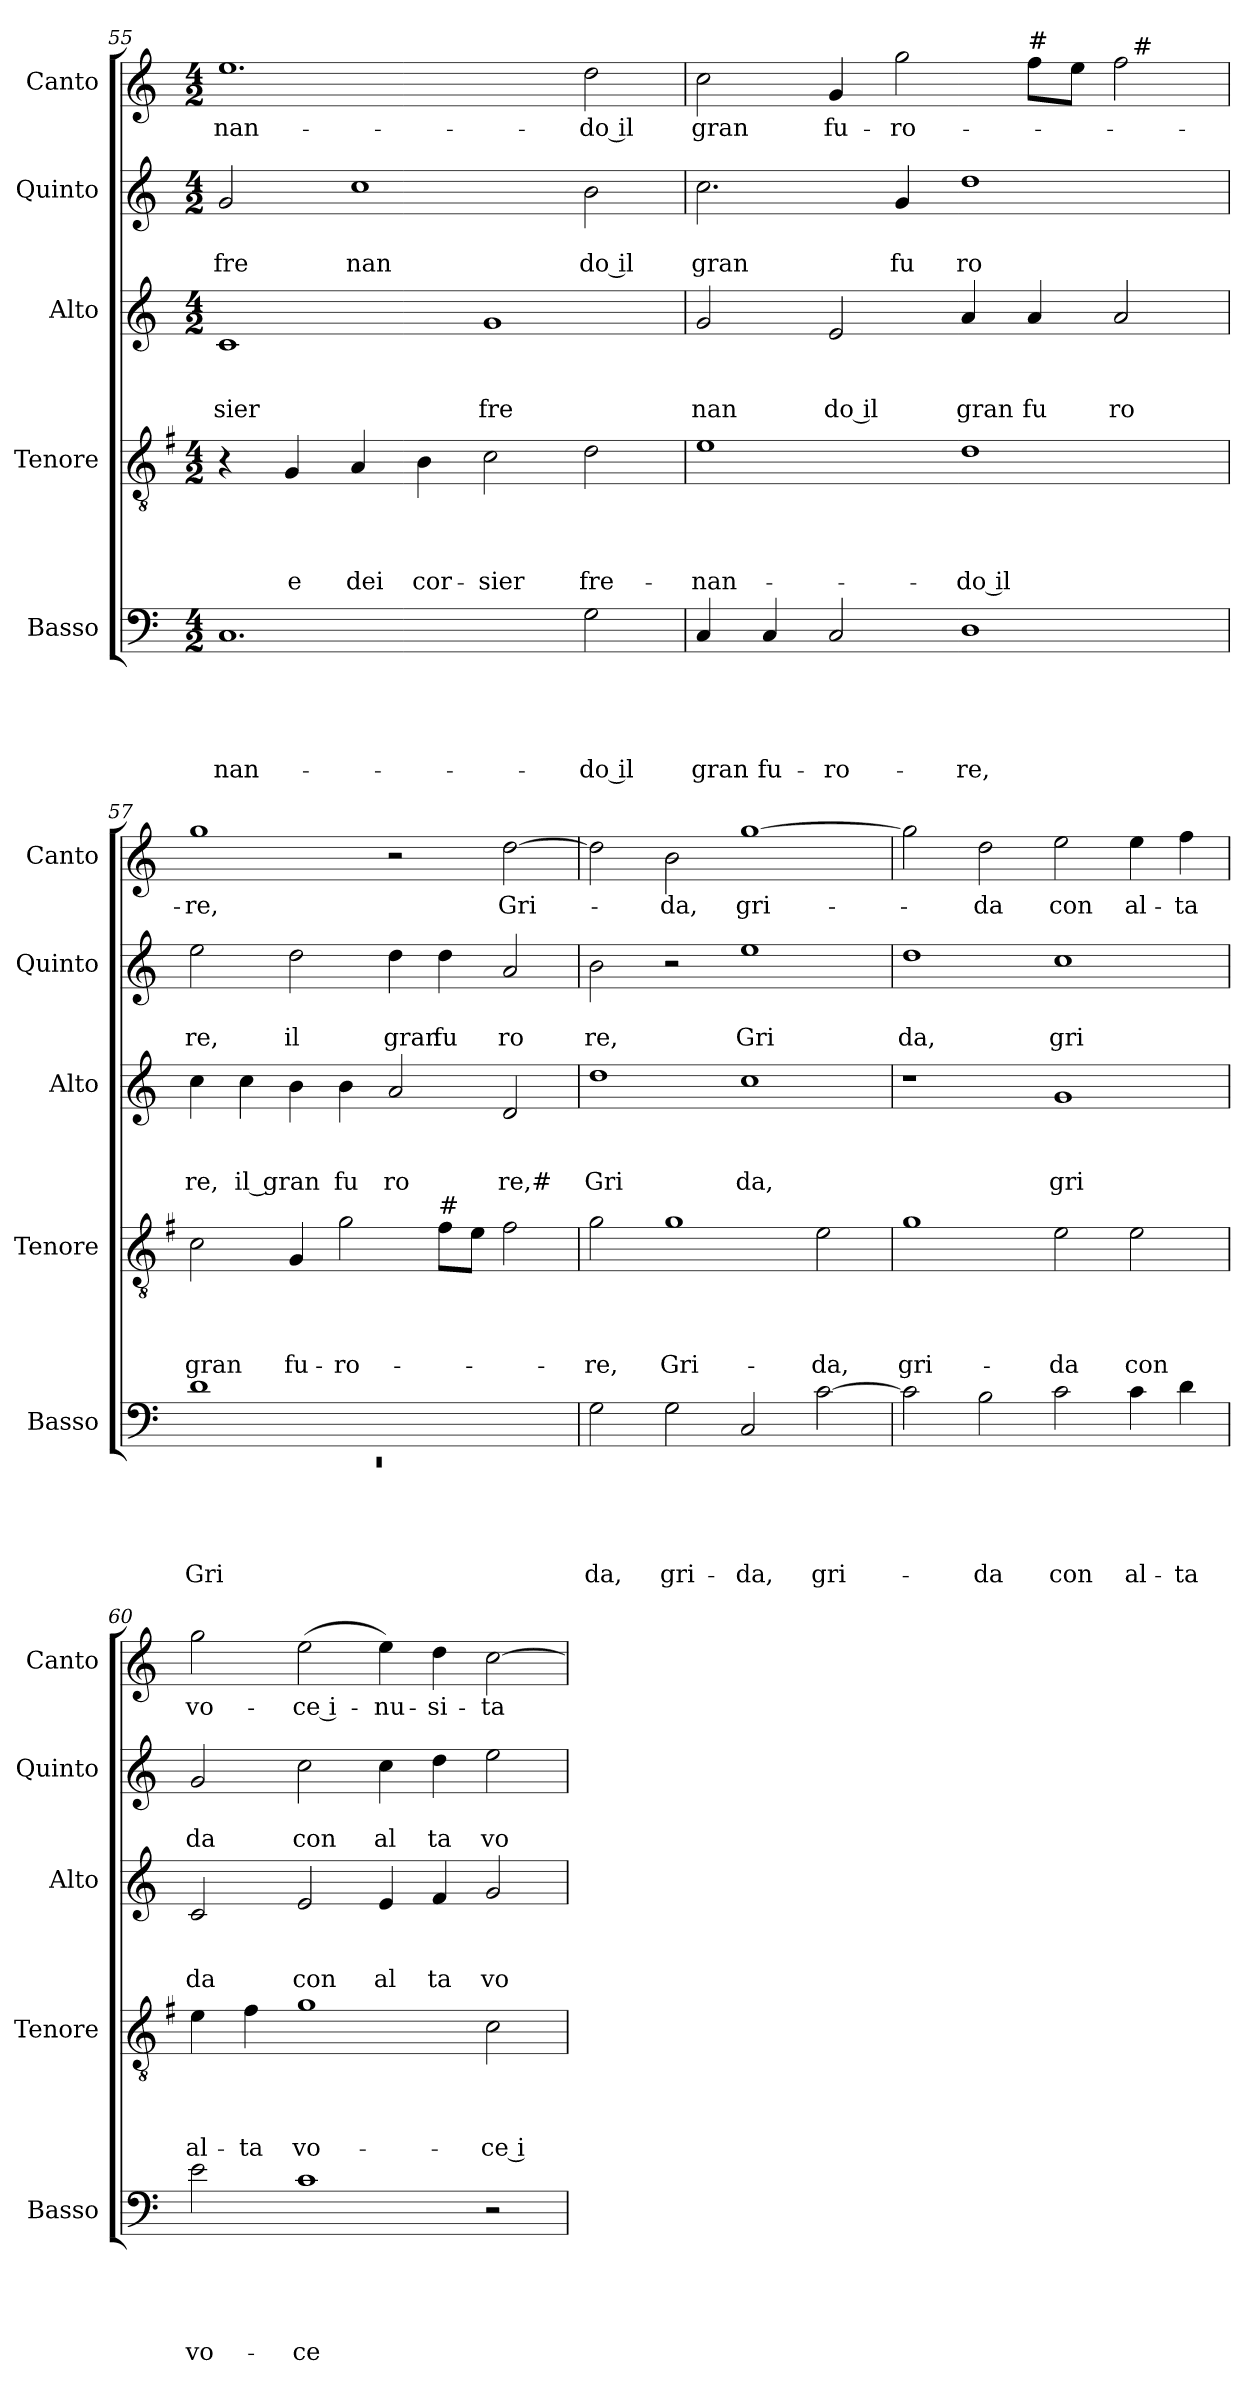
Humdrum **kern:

**kern	**text	**text	**text	**text	**text	**kern	**text	**text	**text	**text	**kern	**text	**text	**text	**kern	**text	**text	**kern	**text
*part5	*part5	*part5	*part5	*part5	*part5	*part4	*part4	*part4	*part4	*part4	*part3	*part3	*part3	*part3	*part2	*part2	*part2	*part1	*part1
*staff5	*staff5	*staff5	*staff5	*staff5	*staff5	*staff4	*staff4	*staff4	*staff4	*staff4	*staff3	*staff3	*staff3	*staff3	*staff2	*staff2	*staff2	*staff1	*staff1
*I"Basso	*	*	*	*	*	*I"Tenore	*	*	*	*	*I"Alto	*	*	*	*I"Quinto	*	*	*I"Canto	*
*I'Basso	*	*	*	*	*	*I'Tenore	*	*	*	*	*I'Alto	*	*	*	*I'Quinto	*	*	*I'Canto	*
!!LO:LB:g=z
*clefF4	*	*	*	*	*	*clefGv2	*	*	*	*	*clefG2	*	*	*	*clefG2	*	*	*clefG2	*
*	*	*	*	*	*	*ITrd-3c-5	*	*	*	*	*	*	*	*	*	*	*	*	*
*k[]	*	*	*	*	*	*k[]	*	*	*	*	*k[]	*	*	*	*k[]	*	*	*k[]	*
*C:	*	*	*	*	*	*C:	*	*	*	*	*C:	*	*	*	*C:	*	*	*C:	*
*M4/2	*	*	*	*	*	*M4/2	*	*	*	*	*M4/2	*	*	*	*M4/2	*	*	*M4/2	*
=55	=55	=55	=55	=55	=55	=55	=55	=55	=55	=55	=55	=55	=55	=55	=55	=55	=55	=55	=55
!	!	!	!	!	!LO:LY:b	!	!	!	!	!	!	!	!	!LO:LY:b	!	!	!LO:LY:b	!	!LO:LY:b
1.C	.	.	.	.	nan-	4r	.	.	.	.	1c	.	.	sier	2g/	.	fre	1.ee	nan-
!	!	!	!	!	!	!	!	!	!	!LO:LY:b	!	!	!	!	!	!	!	!	!
.	.	.	.	.	.	4c/	.	.	.	e	.	.	.	.	.	.	.	.	.
!	!	!	!	!	!	!	!	!	!	!LO:LY:b	!	!	!	!	!	!	!LO:LY:b	!	!
.	.	.	.	.	.	4d/	.	.	.	dei	.	.	.	.	1cc	.	nan	.	.
!	!	!	!	!	!	!	!	!	!	!LO:LY:b	!	!	!	!	!	!	!	!	!
.	.	.	.	.	.	4e\	.	.	.	cor-	.	.	.	.	.	.	.	.	.
!	!	!	!	!	!	!	!	!	!	!LO:LY:b	!	!	!	!LO:LY:b	!	!	!	!	!
.	.	.	.	.	.	2f\	.	.	.	-sier	1g	.	.	fre	.	.	.	.	.
!	!	!	!	!	!LO:LY:b:rj	!	!	!	!	!LO:LY:b	!	!	!	!	!	!	!LO:LY:b:rj	!	!LO:LY:b:rj
2G\	.	.	.	.	-do il	2g\	.	.	.	fre-	.	.	.	.	2b\	.	do il	2dd\	-do il
=56	=56	=56	=56	=56	=56	=56	=56	=56	=56	=56	=56	=56	=56	=56	=56	=56	=56	=56	=56
!	!	!	!	!	!LO:LY:b	!	!	!	!	!LO:LY:b	!	!	!	!LO:LY:b	!	!	!LO:LY:b	!	!LO:LY:b
*	*	*	*	*	*	*	*	*	*	*	*	*	*	*	*	*	*	*^	*
4C/	.	.	.	.	gran	1a	.	.	.	-nan-	2g/	.	.	nan	2.cc\	.	gran	2cc\	1ryy	gran
!	!	!	!	!	!LO:LY:b	!	!	!	!	!	!	!	!	!	!	!	!	!	!	!
4C/	.	.	.	.	fu-	.	.	.	.	.	.	.	.	.	.	.	.	.	.	.
!	!	!	!	!	!LO:LY:b	!	!	!	!	!	!	!	!	!LO:LY:b:rj	!	!	!	!	!	!LO:LY:b
2C/	.	.	.	.	-ro-	.	.	.	.	.	2e/	.	.	do il	.	.	.	4g/	.	fu-
!	!	!	!	!	!	!	!	!	!	!	!	!	!	!	!	!	!LO:LY:b	!	!	!LO:LY:b
.	.	.	.	.	.	.	.	.	.	.	.	.	.	.	4g/	.	fu	2gg\	.	-ro-
!	!	!	!	!	!LO:LY:b	!	!	!	!	!LO:LY:b:rj	!	!	!	!LO:LY:b	!	!	!LO:LY:b	!	!	!
1D	.	.	.	.	-re,	1g	.	.	.	-do il	4a/	.	.	gran	1dd	.	ro	.	2ryy	.
!	!	!	!	!	!	!	!	!	!	!	!	!	!	!	!	!	!	!LO:TX:a:t=#	!	!
!	!	!	!	!	!	!	!	!	!	!	!	!	!	!LO:LY:b	!	!	!	!	!	!
.	.	.	.	.	.	.	.	.	.	.	4a/	.	.	fu	.	.	.	8ff\L	.	.
.	.	.	.	.	.	.	.	.	.	.	.	.	.	.	.	.	.	8ee\J	.	.
!	!	!	!	!	!	!	!	!	!	!	!	!	!	!LO:LY:b	!	!	!	!	!	!
.	.	.	.	.	.	.	.	.	.	.	2a/	.	.	ro	.	.	.	2ff\	32ryy	.
!	!	!	!	!	!	!	!	!	!	!	!	!	!	!	!	!	!	!	!LO:TX:a:t=#	!
.	.	.	.	.	.	.	.	.	.	.	.	.	.	.	.	.	.	.	4...ryy	.
=57	=57	=57	=57	=57	=57	=57	=57	=57	=57	=57	=57	=57	=57	=57	=57	=57	=57	=57	=57	=57
*^	*	*	*	*	*	*	*	*	*	*	*	*	*	*	*	*	*	*	*	*
!	!LO:N:vis=1	!	!	!	!	!LO:LY:b	!	!	!	!	!LO:LY:b	!	!	!	!LO:LY:b	!	!	!LO:LY:b	!	!	!LO:LY:b
*	*^	*	*	*	*	*	*	*	*	*	*	*	*	*	*	*	*	*	*v	*v	*
0ryy	0rEE	1d	.	.	.	.	Gri-	2f\	.	.	.	gran	4cc\	.	.	re,	2ee\	.	re,	1gg	-re,
!	!	!	!	!	!	!	!	!	!	!	!	!	!	!	!	!LO:LY:b	!	!	!	!	!
.	.	.	.	.	.	.	.	.	.	.	.	.	4cc\	.	.	il gran	.	.	.	.	.
!	!	!	!	!	!	!	!	!	!	!	!	!LO:LY:b	!	!	!	!	!	!	!LO:LY:b	!	!
.	.	.	.	.	.	.	.	4c/	.	.	.	fu-	4b\	.	.	.	2dd\	.	il	.	.
!	!	!	!	!	!	!	!	!	!	!	!	!LO:LY:b	!	!	!	!LO:LY:b	!	!	!	!	!
.	.	.	.	.	.	.	.	2cc\	.	.	.	-ro-	4b\	.	.	fu	.	.	.	.	.
!	!	!	!	!	!	!	!	!	!	!	!	!	!	!	!	!LO:LY:b	!	!	!LO:LY:b	!	!
.	.	1ryy	.	.	.	.	.	.	.	.	.	.	2a/	.	.	ro	4dd\	.	gran	2r	.
!	!	!	!	!	!	!	!	!LO:TX:a:t=#	!	!	!	!	!	!	!	!	!	!	!	!	!
!	!	!	!	!	!	!	!	!	!	!	!	!	!	!	!	!	!	!	!LO:LY:b	!	!
.	.	.	.	.	.	.	.	8b\L	.	.	.	.	.	.	.	.	4dd\	.	fu	.	.
.	.	.	.	.	.	.	.	8a\J	.	.	.	.	.	.	.	.	.	.	.	.	.
!	!	!	!	!	!	!	!	!	!	!	!	!	!	!	!	!LO:LY:b:rj	!	!	!LO:LY:b	!	!LO:LY:b
.	.	.	.	.	.	.	.	2b\	.	.	.	.	2d/	.	.	re,#	2a/	.	ro	[>2dd\	Gri-
*v	*v	*v	*	*	*	*	*	*	*	*	*	*	*	*	*	*	*	*	*	*	*
=58	=58	=58	=58	=58	=58	=58	=58	=58	=58	=58	=58	=58	=58	=58	=58	=58	=58	=58	=58
!	!	!	!	!	!LO:LY:b	!	!	!	!	!LO:LY:b	!	!	!	!LO:LY:b	!	!	!LO:LY:b	!	!
2G\	.	.	.	.	-da,	2cc\	.	.	.	-re,	1dd	.	.	Gri	2b\	.	re,	2dd\]	.
!	!	!	!	!	!LO:LY:b	!	!	!	!	!LO:LY:b	!	!	!	!	!	!	!	!	!LO:LY:b
2G\	.	.	.	.	gri-	1cc	.	.	.	Gri-	.	.	.	.	2r	.	.	2b\	-da,
!	!	!	!	!	!LO:LY:b	!	!	!	!	!	!	!	!	!LO:LY:b	!	!	!LO:LY:b	!	!LO:LY:b
2C/	.	.	.	.	-da,	.	.	.	.	.	1cc	.	.	da,	1ee	.	Gri	[>1gg	gri-
!	!	!	!	!	!LO:LY:b	!	!	!	!	!LO:LY:b	!	!	!	!	!	!	!	!	!
[>2c\	.	.	.	.	gri-	2a\	.	.	.	-da,	.	.	.	.	.	.	.	.	.
=59	=59	=59	=59	=59	=59	=59	=59	=59	=59	=59	=59	=59	=59	=59	=59	=59	=59	=59	=59
!	!	!	!	!	!	!	!	!	!	!LO:LY:b	!	!	!	!	!	!	!LO:LY:b	!	!
2c\]	.	.	.	.	.	1cc	.	.	.	gri-	1r	.	.	.	1dd	.	da,	2gg\]	.
!	!	!	!	!	!LO:LY:b	!	!	!	!	!	!	!	!	!	!	!	!	!	!LO:LY:b
2B\	.	.	.	.	-da	.	.	.	.	.	.	.	.	.	.	.	.	2dd\	-da
!	!	!	!	!	!LO:LY:b	!	!	!	!	!LO:LY:b	!	!	!	!LO:LY:b	!	!	!LO:LY:b	!	!LO:LY:b
2c\	.	.	.	.	con	2a\	.	.	.	-da	1g	.	.	gri	1cc	.	gri	2ee\	con
!	!	!	!	!	!LO:LY:b	!	!	!	!	!LO:LY:b	!	!	!	!	!	!	!	!	!LO:LY:b
4c\	.	.	.	.	al-	2a\	.	.	.	con	.	.	.	.	.	.	.	4ee\	al-
!	!	!	!	!	!LO:LY:b	!	!	!	!	!	!	!	!	!	!	!	!	!	!LO:LY:b
4d\	.	.	.	.	-ta	.	.	.	.	.	.	.	.	.	.	.	.	4ff\	-ta
=60	=60	=60	=60	=60	=60	=60	=60	=60	=60	=60	=60	=60	=60	=60	=60	=60	=60	=60	=60
!	!	!	!	!	!LO:LY:b	!	!	!	!	!LO:LY:b	!	!	!	!LO:LY:b	!	!	!LO:LY:b	!	!LO:LY:b
2e\	.	.	.	.	vo-	4a\	.	.	.	al-	2c/	.	.	da	2g/	.	da	2gg\	vo-
!	!	!	!	!	!	!	!	!	!	!LO:LY:b	!	!	!	!	!	!	!	!	!
.	.	.	.	.	.	4b\	.	.	.	-ta	.	.	.	.	.	.	.	.	.
!	!	!	!	!	!LO:LY:b	!	!	!	!	!LO:LY:b	!	!	!	!LO:LY:b	!	!	!LO:LY:b	!	!LO:LY:b:rj
1c	.	.	.	.	-ce	1cc	.	.	.	vo-	2e/	.	.	con	2cc\	.	con	(<2ee\	-ce i-
!	!	!	!	!	!	!	!	!	!	!	!	!	!	!LO:LY:b	!	!	!LO:LY:b	!	!LO:LY:b
.	.	.	.	.	.	.	.	.	.	.	4e/	.	.	al	4cc\	.	al	4ee\)	-nu-
!	!	!	!	!	!	!	!	!	!	!	!	!	!	!LO:LY:b	!	!	!LO:LY:b	!	!LO:LY:b
.	.	.	.	.	.	.	.	.	.	.	4f/	.	.	ta	4dd\	.	ta	4dd\	-si-
!	!	!	!	!	!	!	!	!	!	!LO:LY:b:rj	!	!	!	!LO:LY:b	!	!	!LO:LY:b	!	!LO:LY:b
2r	.	.	.	.	.	2f\	.	.	.	-ce i-	2g/	.	.	vo	2ee\	.	vo	[>2cc\	-ta-
=	=	=	=	=	=	=	=	=	=	=	=	=	=	=	=	=	=	=	=
*-	*-	*-	*-	*-	*-	*-	*-	*-	*-	*-	*-	*-	*-	*-	*-	*-	*-	*-	*-
